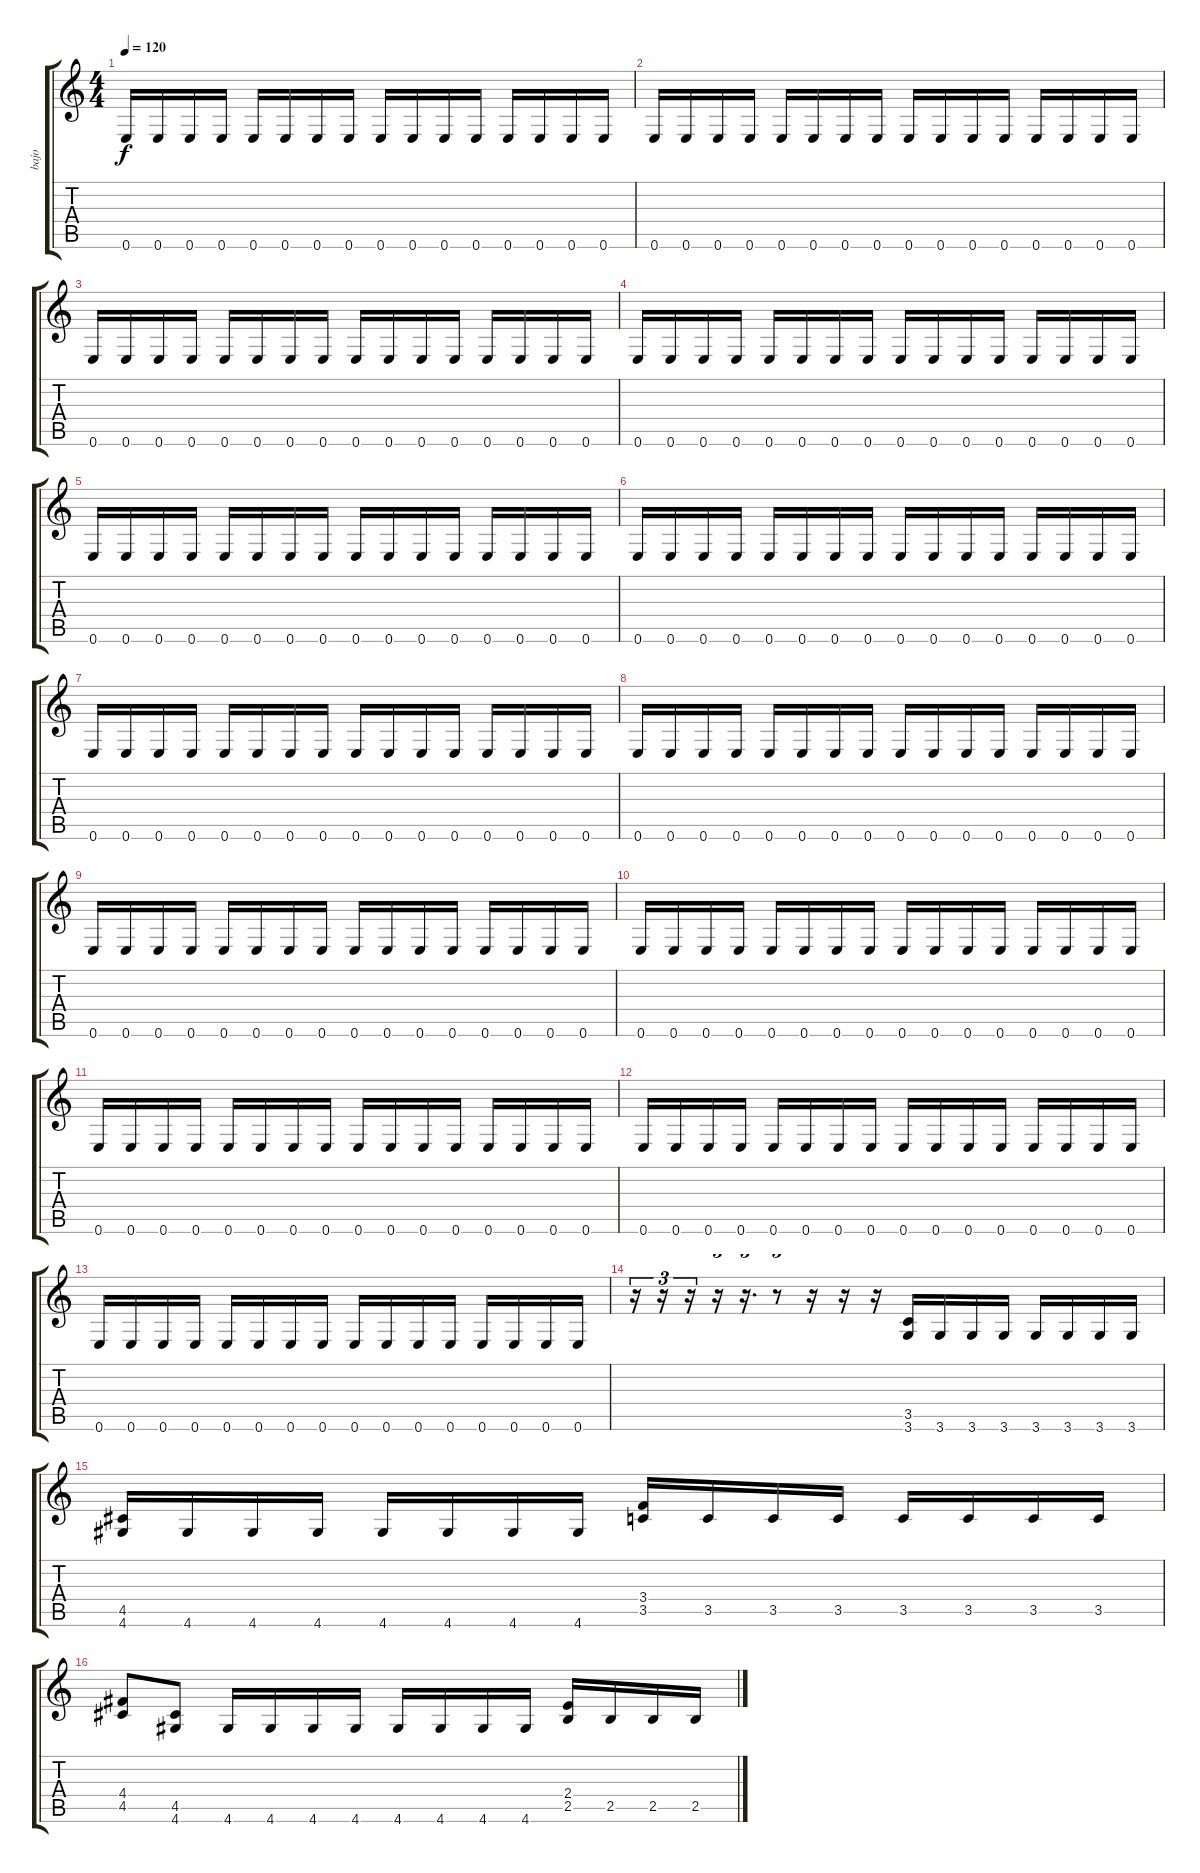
\track ("bajo" "bajo") {instrument electricbassfinger}
\staff {score tabs}
\tuning (E4 B3 G3 D3 A2 E2) {hide}
\ts (4 4)
\tempo 120
\clef g2
\ks c
0.6.16{dy f} 0.6.16 0.6.16 0.6.16 0.6.16 0.6.16 0.6.16 0.6.16 0.6.16 0.6.16 0.6.16 0.6.16 0.6.16 0.6.16 0.6.16 0.6.16 |
0.6.16 0.6.16 0.6.16 0.6.16 0.6.16 0.6.16 0.6.16 0.6.16 0.6.16 0.6.16 0.6.16 0.6.16 0.6.16 0.6.16 0.6.16 0.6.16 |
0.6.16 0.6.16 0.6.16 0.6.16 0.6.16 0.6.16 0.6.16 0.6.16 0.6.16 0.6.16 0.6.16 0.6.16 0.6.16 0.6.16 0.6.16 0.6.16 |
0.6.16 0.6.16 0.6.16 0.6.16 0.6.16 0.6.16 0.6.16 0.6.16 0.6.16 0.6.16 0.6.16 0.6.16 0.6.16 0.6.16 0.6.16 0.6.16 |
0.6.16 0.6.16 0.6.16 0.6.16 0.6.16 0.6.16 0.6.16 0.6.16 0.6.16 0.6.16 0.6.16 0.6.16 0.6.16 0.6.16 0.6.16 0.6.16 |
0.6.16 0.6.16 0.6.16 0.6.16 0.6.16 0.6.16 0.6.16 0.6.16 0.6.16 0.6.16 0.6.16 0.6.16 0.6.16 0.6.16 0.6.16 0.6.16 |
0.6.16 0.6.16 0.6.16 0.6.16 0.6.16 0.6.16 0.6.16 0.6.16 0.6.16 0.6.16 0.6.16 0.6.16 0.6.16 0.6.16 0.6.16 0.6.16 |
0.6.16 0.6.16 0.6.16 0.6.16 0.6.16 0.6.16 0.6.16 0.6.16 0.6.16 0.6.16 0.6.16 0.6.16 0.6.16 0.6.16 0.6.16 0.6.16 |
0.6.16 0.6.16 0.6.16 0.6.16 0.6.16 0.6.16 0.6.16 0.6.16 0.6.16 0.6.16 0.6.16 0.6.16 0.6.16 0.6.16 0.6.16 0.6.16 |
0.6.16 0.6.16 0.6.16 0.6.16 0.6.16 0.6.16 0.6.16 0.6.16 0.6.16 0.6.16 0.6.16 0.6.16 0.6.16 0.6.16 0.6.16 0.6.16 |
0.6.16 0.6.16 0.6.16 0.6.16 0.6.16 0.6.16 0.6.16 0.6.16 0.6.16 0.6.16 0.6.16 0.6.16 0.6.16 0.6.16 0.6.16 0.6.16 |
0.6.16 0.6.16 0.6.16 0.6.16 0.6.16 0.6.16 0.6.16 0.6.16 0.6.16 0.6.16 0.6.16 0.6.16 0.6.16 0.6.16 0.6.16 0.6.16 |
0.6.16 0.6.16 0.6.16 0.6.16 0.6.16 0.6.16 0.6.16 0.6.16 0.6.16 0.6.16 0.6.16 0.6.16 0.6.16 0.6.16 0.6.16 0.6.16 |
r.16{tu (3 2)} r.16{tu (3 2)} r.16{tu (3 2)} r.16{tu (3 2)} r.16{d tu (3 2)} r.8{tu (3 2)} r.16 r.16 r.16 (3.5 3.6).16 3.6.16 3.6.16 3.6.16 3.6.16 3.6.16 3.6.16 3.6.16 |
(4.5 4.6).16 4.6.16 4.6.16 4.6.16 4.6.16 4.6.16 4.6.16 4.6.16 (3.4 3.5).16 3.5.16 3.5.16 3.5.16 3.5.16 3.5.16 3.5.16 3.5.16 |
(4.4 4.5).8 (4.5 4.6).8 4.6.16 4.6.16 4.6.16 4.6.16 4.6.16 4.6.16 4.6.16 4.6.16 (2.4 2.5).16 2.5.16 2.5.16 2.5.16
